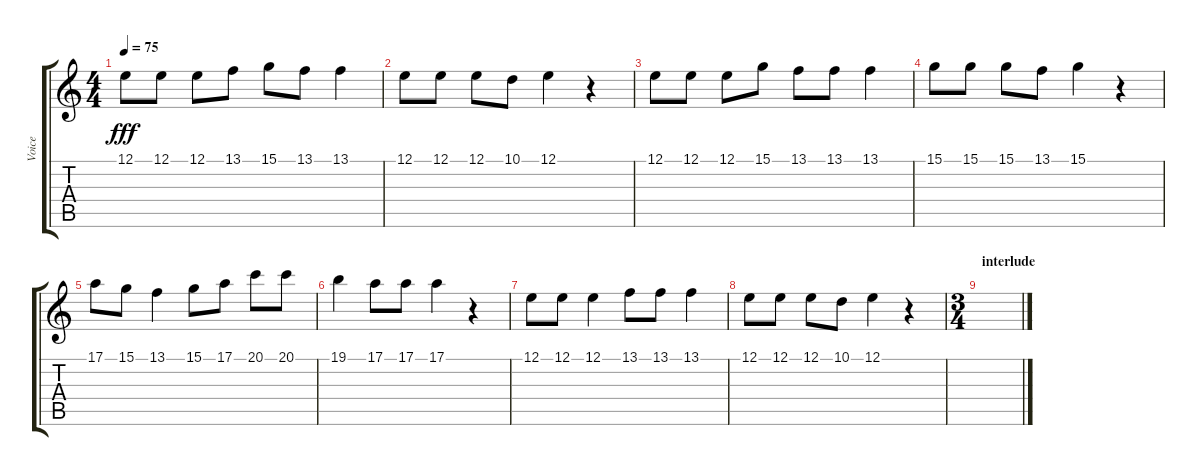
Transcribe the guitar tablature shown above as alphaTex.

\track ("Voice" "Voice") {instrument choiraahs}
\staff {score tabs}
\tuning (E4 B3 G3 D3 A2 E2) {hide}
\ts (4 4)
\tempo 75
\clef g2
\ks c
12.1.8{dy fff} 12.1.8 12.1.8 13.1.8 15.1.8 13.1.8 13.1.4 |
12.1.8 12.1.8 12.1.8 10.1.8 12.1.4 r.4 |
12.1.8 12.1.8 12.1.8 15.1.8 13.1.8 13.1.8 13.1.4 |
15.1.8 15.1.8 15.1.8 13.1.8 15.1.4 r.4 |
17.1.8 15.1.8 13.1.4 15.1.8 17.1.8 20.1.8 20.1.8 |
19.1.4 17.1.8 17.1.8 17.1.4 r.4 |
12.1.8 12.1.8 12.1.4 13.1.8 13.1.8 13.1.4 |
12.1.8 12.1.8 12.1.8 10.1.8 12.1.4 r.4 |
\ts (3 4)
\section ("" "interlude")
